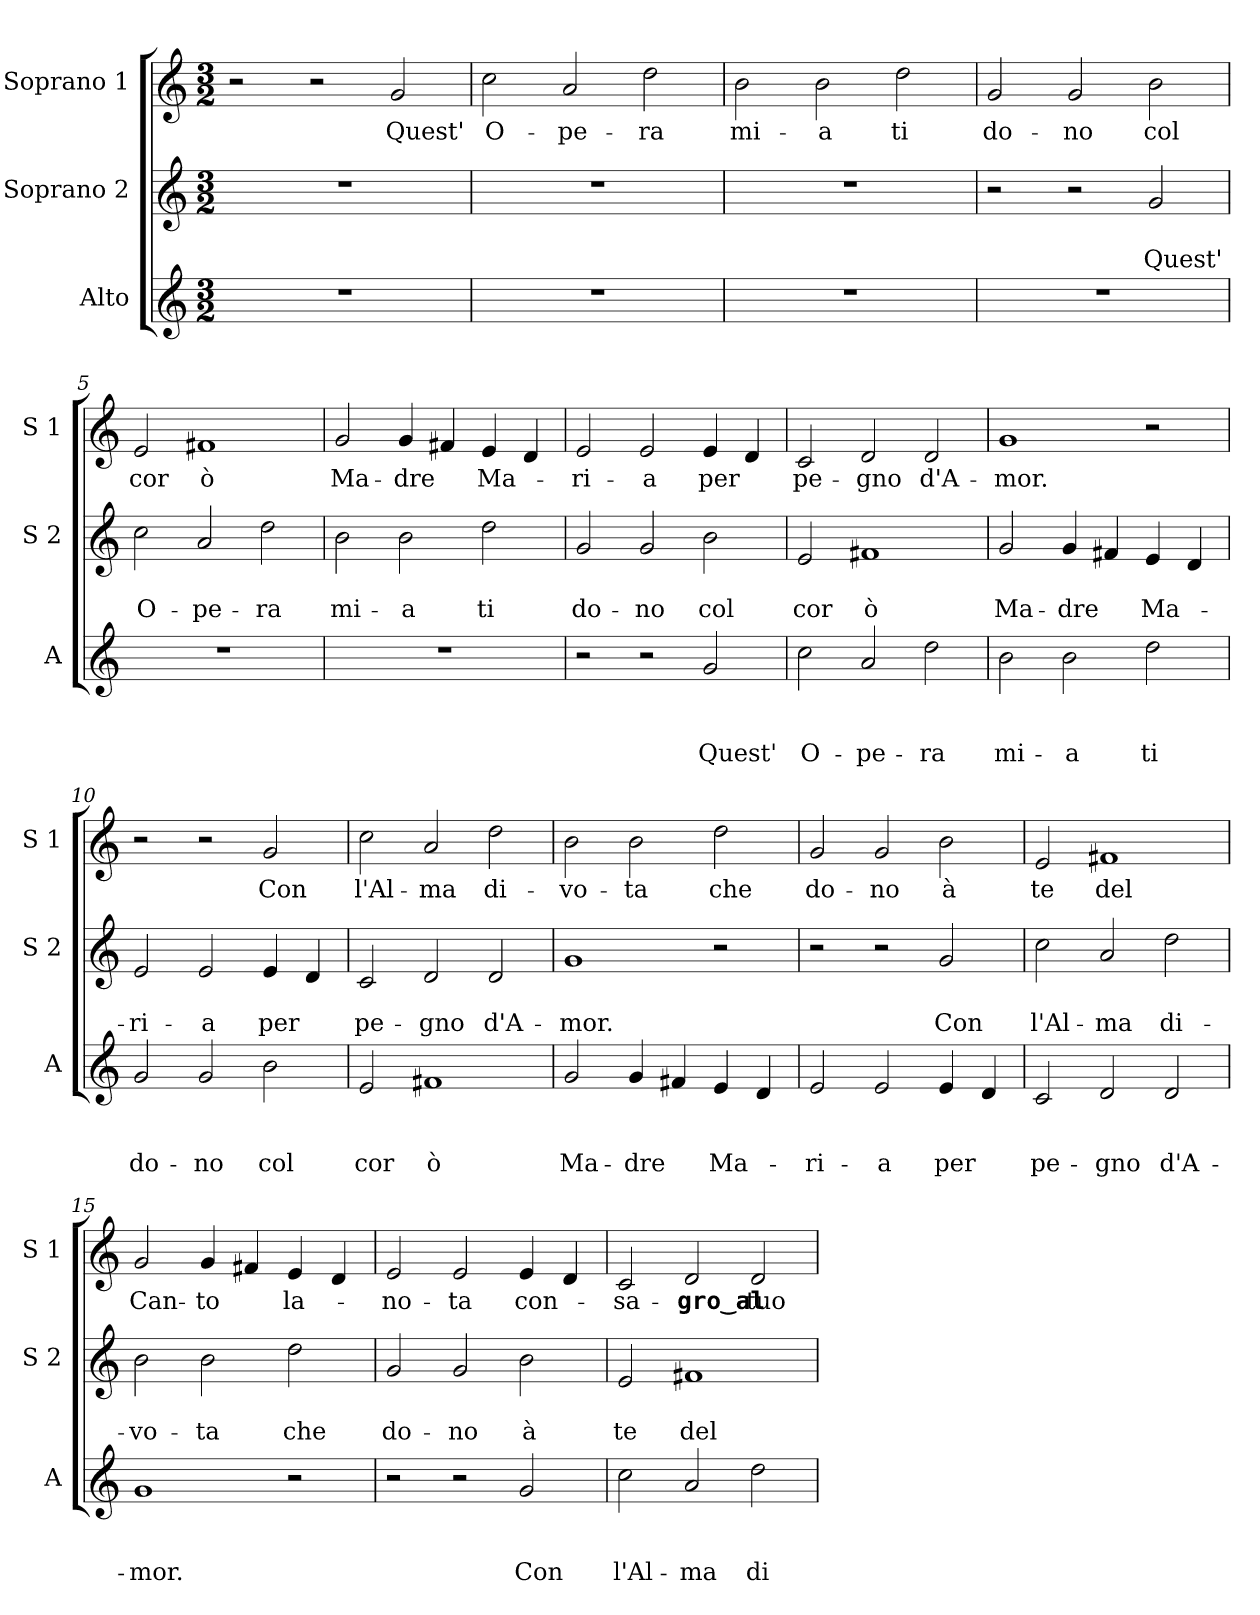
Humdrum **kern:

**kern	**text	**text	**text	**kern	**text	**text	**kern	**text
*part3	*part3	*part3	*part3	*part2	*part2	*part2	*part1	*part1
*staff3	*staff3	*staff3	*staff3	*staff2	*staff2	*staff2	*staff1	*staff1
*I"Alto	*	*	*	*I"Soprano 2	*	*	*I"Soprano 1	*
*I'A	*	*	*	*I'S 2	*	*	*I'S 1	*
*clefG2	*	*	*	*clefG2	*	*	*clefG2	*
*k[]	*	*	*	*k[]	*	*	*k[]	*
*C:	*	*	*	*C:	*	*	*C:	*
*M3/2	*	*	*	*M3/2	*	*	*M3/2	*
=1	=1	=1	=1	=1	=1	=1	=1	=1
1.r	.	.	.	1.r	.	.	2r	.
.	.	.	.	.	.	.	2r	.
!	!	!	!	!	!	!	!	!LO:LY:b
.	.	.	.	.	.	.	2g/	Quest'
=2	=2	=2	=2	=2	=2	=2	=2	=2
!	!	!	!	!	!	!	!	!LO:LY:b
1.r	.	.	.	1.r	.	.	2cc\	O-
!	!	!	!	!	!	!	!	!LO:LY:b
.	.	.	.	.	.	.	2a/	-pe-
!	!	!	!	!	!	!	!	!LO:LY:b
.	.	.	.	.	.	.	2dd\	-ra
=3	=3	=3	=3	=3	=3	=3	=3	=3
!	!	!	!	!	!	!	!	!LO:LY:b
1.r	.	.	.	1.r	.	.	2b\	mi-
!	!	!	!	!	!	!	!	!LO:LY:b
.	.	.	.	.	.	.	2b\	-a
!	!	!	!	!	!	!	!	!LO:LY:b
.	.	.	.	.	.	.	2dd\	ti
=4	=4	=4	=4	=4	=4	=4	=4	=4
!	!	!	!	!	!	!	!	!LO:LY:b
1.r	.	.	.	2r	.	.	2g/	do-
!	!	!	!	!	!	!	!	!LO:LY:b
.	.	.	.	2r	.	.	2g/	-no
!	!	!	!	!	!	!LO:LY:b	!	!LO:LY:b
.	.	.	.	2g/	.	Quest'	2b\	col
=5	=5	=5	=5	=5	=5	=5	=5	=5
!	!	!	!	!	!	!LO:LY:b	!	!LO:LY:b
1.r	.	.	.	2cc\	.	O-	2e/	cor
!	!	!	!	!	!	!LO:LY:b	!	!LO:LY:b
.	.	.	.	2a/	.	-pe-	1f#X	ò
!	!	!	!	!	!	!LO:LY:b	!	!
.	.	.	.	2dd\	.	-ra	.	.
=6	=6	=6	=6	=6	=6	=6	=6	=6
!	!	!	!	!	!	!LO:LY:b	!	!LO:LY:b
1.r	.	.	.	2b\	.	mi-	2g/	Ma-
!	!	!	!	!	!	!LO:LY:b	!	!LO:LY:b
.	.	.	.	2b\	.	-a	4g/	-dre
.	.	.	.	.	.	.	4f#X/	.
!	!	!	!	!	!	!LO:LY:b	!	!LO:LY:b
.	.	.	.	2dd\	.	ti	4e/	Ma-
.	.	.	.	.	.	.	4d/	.
=7	=7	=7	=7	=7	=7	=7	=7	=7
!	!	!	!	!	!	!LO:LY:b	!	!LO:LY:b
2r	.	.	.	2g/	.	do-	2e/	-ri-
!	!	!	!	!	!	!LO:LY:b	!	!LO:LY:b
2r	.	.	.	2g/	.	-no	2e/	-a
!	!	!	!LO:LY:b	!	!	!LO:LY:b	!	!LO:LY:b
2g/	.	.	Quest'	2b\	.	col	4e/	per
.	.	.	.	.	.	.	4d/	.
!!LO:LB:g=z
=8	=8	=8	=8	=8	=8	=8	=8	=8
!	!	!	!LO:LY:b	!	!	!LO:LY:b	!	!LO:LY:b
2cc\	.	.	O-	2e/	.	cor	2c/	pe-
!	!	!	!LO:LY:b	!	!	!LO:LY:b	!	!LO:LY:b
2a/	.	.	-pe-	1f#X	.	ò	2d/	-gno
!	!	!	!LO:LY:b	!	!	!	!	!LO:LY:b
2dd\	.	.	-ra	.	.	.	2d/	d'A-
=9	=9	=9	=9	=9	=9	=9	=9	=9
!	!	!	!LO:LY:b	!	!	!LO:LY:b	!	!LO:LY:b
2b\	.	.	mi-	2g/	.	Ma-	1g	-mor.
!	!	!	!LO:LY:b	!	!	!LO:LY:b	!	!
2b\	.	.	-a	4g/	.	-dre	.	.
.	.	.	.	4f#X/	.	.	.	.
!	!	!	!LO:LY:b	!	!	!LO:LY:b	!	!
2dd\	.	.	ti	4e/	.	Ma-	2r	.
.	.	.	.	4d/	.	.	.	.
=10	=10	=10	=10	=10	=10	=10	=10	=10
!	!	!	!LO:LY:b	!	!	!LO:LY:b	!	!
2g/	.	.	do-	2e/	.	-ri-	2r	.
!	!	!	!LO:LY:b	!	!	!LO:LY:b	!	!
2g/	.	.	-no	2e/	.	-a	2r	.
!	!	!	!LO:LY:b	!	!	!LO:LY:b	!	!LO:LY:b
2b\	.	.	col	4e/	.	per	2g/	Con
.	.	.	.	4d/	.	.	.	.
=11	=11	=11	=11	=11	=11	=11	=11	=11
!	!	!	!LO:LY:b	!	!	!LO:LY:b	!	!LO:LY:b
2e/	.	.	cor	2c/	.	pe-	2cc\	l'Al-
!	!	!	!LO:LY:b	!	!	!LO:LY:b	!	!LO:LY:b
1f#X	.	.	ò	2d/	.	-gno	2a/	-ma
!	!	!	!	!	!	!LO:LY:b	!	!LO:LY:b
.	.	.	.	2d/	.	d'A-	2dd\	di-
=12	=12	=12	=12	=12	=12	=12	=12	=12
!	!	!	!LO:LY:b	!	!	!LO:LY:b	!	!LO:LY:b
2g/	.	.	Ma-	1g	.	-mor.	2b\	-vo-
!	!	!	!LO:LY:b	!	!	!	!	!LO:LY:b
4g/	.	.	-dre	.	.	.	2b\	-ta
4f#X/	.	.	.	.	.	.	.	.
!	!	!	!LO:LY:b	!	!	!	!	!LO:LY:b
4e/	.	.	Ma-	2r	.	.	2dd\	che
4d/	.	.	.	.	.	.	.	.
=13	=13	=13	=13	=13	=13	=13	=13	=13
!	!	!	!LO:LY:b	!	!	!	!	!LO:LY:b
2e/	.	.	-ri-	2r	.	.	2g/	do-
!	!	!	!LO:LY:b	!	!	!	!	!LO:LY:b
2e/	.	.	-a	2r	.	.	2g/	-no
!	!	!	!LO:LY:b	!	!	!LO:LY:b	!	!LO:LY:b
4e/	.	.	per	2g/	.	Con	2b\	à
4d/	.	.	.	.	.	.	.	.
=14	=14	=14	=14	=14	=14	=14	=14	=14
!	!	!	!LO:LY:b	!	!	!LO:LY:b	!	!LO:LY:b
2c/	.	.	pe-	2cc\	.	l'Al-	2e/	te
!	!	!	!LO:LY:b	!	!	!LO:LY:b	!	!LO:LY:b
2d/	.	.	-gno	2a/	.	-ma	1f#X	del
!	!	!	!LO:LY:b	!	!	!LO:LY:b	!	!
2d/	.	.	d'A-	2dd\	.	di-	.	.
!!LO:LB:g=z
=15	=15	=15	=15	=15	=15	=15	=15	=15
!	!	!	!LO:LY:b	!	!	!LO:LY:b	!	!LO:LY:b
1g	.	.	-mor.	2b\	.	-vo-	2g/	Can-
!	!	!	!	!	!	!LO:LY:b	!	!LO:LY:b
.	.	.	.	2b\	.	-ta	4g/	-to
.	.	.	.	.	.	.	4f#X/	.
!	!	!	!	!	!	!LO:LY:b	!	!LO:LY:b
2r	.	.	.	2dd\	.	che	4e/	la-
.	.	.	.	.	.	.	4d/	.
=16	=16	=16	=16	=16	=16	=16	=16	=16
!	!	!	!	!	!	!LO:LY:b	!	!LO:LY:b
2r	.	.	.	2g/	.	do-	2e/	-no-
!	!	!	!	!	!	!LO:LY:b	!	!LO:LY:b
2r	.	.	.	2g/	.	-no	2e/	-ta
!	!	!	!LO:LY:b	!	!	!LO:LY:b	!	!LO:LY:b
2g/	.	.	Con	2b\	.	à	4e/	con-
.	.	.	.	.	.	.	4d/	.
=17	=17	=17	=17	=17	=17	=17	=17	=17
!	!	!	!LO:LY:b	!	!	!LO:LY:b	!	!LO:LY:b
2cc\	.	.	l'Al-	2e/	.	te	2c/	-sa-
!	!	!	!LO:LY:b	!	!	!LO:LY:b	!	!LO:LY:b
2a/	.	.	-ma	1f#X	.	del	2d/	-gro‿al
!	!	!	!LO:LY:b	!	!	!	!	!LO:LY:b
2dd\	.	.	di-	.	.	.	2d/	tuo
=	=	=	=	=	=	=	=	=
*-	*-	*-	*-	*-	*-	*-	*-	*-
